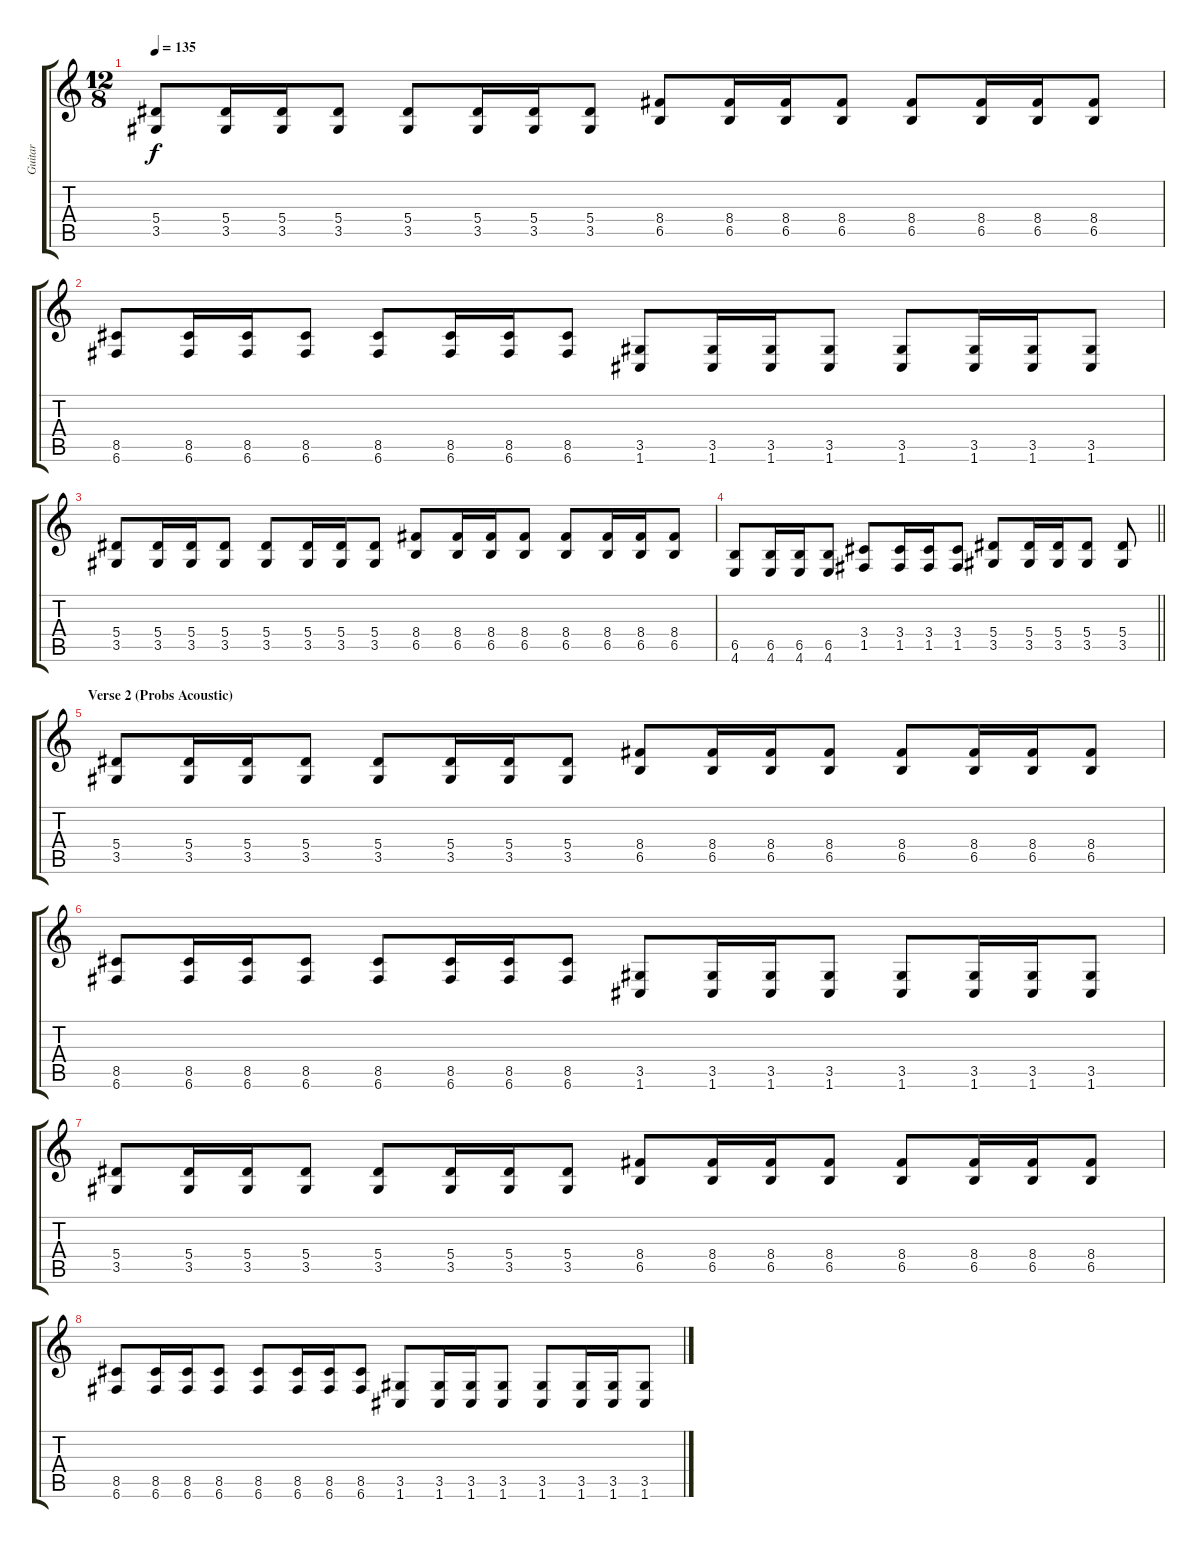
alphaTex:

\track ("Guitar" "Guitar") {instrument distortionguitar}
\staff {score tabs}
\tuning (C4 G3 Eb3 Bb2 F2 C2) {hide}
\ts (12 8)
\tempo 135
\clef g2
\ks c
(5.4 3.5).8{dy f} (5.4 3.5).16 (5.4 3.5).16 (5.4 3.5).8 (5.4 3.5).8 (5.4 3.5).16 (5.4 3.5).16 (5.4 3.5).8 (8.4 6.5).8 (8.4 6.5).16 (8.4 6.5).16 (8.4 6.5).8 (8.4 6.5).8 (8.4 6.5).16 (8.4 6.5).16 (8.4 6.5).8 |
(8.5 6.6).8 (8.5 6.6).16 (8.5 6.6).16 (8.5 6.6).8 (8.5 6.6).8 (8.5 6.6).16 (8.5 6.6).16 (8.5 6.6).8 (3.5 1.6).8 (3.5 1.6).16 (3.5 1.6).16 (3.5 1.6).8 (3.5 1.6).8 (3.5 1.6).16 (3.5 1.6).16 (3.5 1.6).8 |
(5.4 3.5).8 (5.4 3.5).16 (5.4 3.5).16 (5.4 3.5).8 (5.4 3.5).8 (5.4 3.5).16 (5.4 3.5).16 (5.4 3.5).8 (8.4 6.5).8 (8.4 6.5).16 (8.4 6.5).16 (8.4 6.5).8 (8.4 6.5).8 (8.4 6.5).16 (8.4 6.5).16 (8.4 6.5).8 |
\barLineRight lightlight
(6.5 4.6).8 (6.5 4.6).16 (6.5 4.6).16 (6.5 4.6).8 (3.4 1.5).8 (3.4 1.5).16 (3.4 1.5).16 (3.4 1.5).8 (5.4 3.5).8 (5.4 3.5).16 (5.4 3.5).16 (5.4 3.5).8 (5.4 3.5).8 |
\section ("" "Verse 2 (Probs Acoustic)")
(5.4 3.5).8 (5.4 3.5).16 (5.4 3.5).16 (5.4 3.5).8 (5.4 3.5).8 (5.4 3.5).16 (5.4 3.5).16 (5.4 3.5).8 (8.4 6.5).8 (8.4 6.5).16 (8.4 6.5).16 (8.4 6.5).8 (8.4 6.5).8 (8.4 6.5).16 (8.4 6.5).16 (8.4 6.5).8 |
(8.5 6.6).8 (8.5 6.6).16 (8.5 6.6).16 (8.5 6.6).8 (8.5 6.6).8 (8.5 6.6).16 (8.5 6.6).16 (8.5 6.6).8 (3.5 1.6).8 (3.5 1.6).16 (3.5 1.6).16 (3.5 1.6).8 (3.5 1.6).8 (3.5 1.6).16 (3.5 1.6).16 (3.5 1.6).8 |
(5.4 3.5).8 (5.4 3.5).16 (5.4 3.5).16 (5.4 3.5).8 (5.4 3.5).8 (5.4 3.5).16 (5.4 3.5).16 (5.4 3.5).8 (8.4 6.5).8 (8.4 6.5).16 (8.4 6.5).16 (8.4 6.5).8 (8.4 6.5).8 (8.4 6.5).16 (8.4 6.5).16 (8.4 6.5).8 |
(8.5 6.6).8 (8.5 6.6).16 (8.5 6.6).16 (8.5 6.6).8 (8.5 6.6).8 (8.5 6.6).16 (8.5 6.6).16 (8.5 6.6).8 (3.5 1.6).8 (3.5 1.6).16 (3.5 1.6).16 (3.5 1.6).8 (3.5 1.6).8 (3.5 1.6).16 (3.5 1.6).16 (3.5 1.6).8
